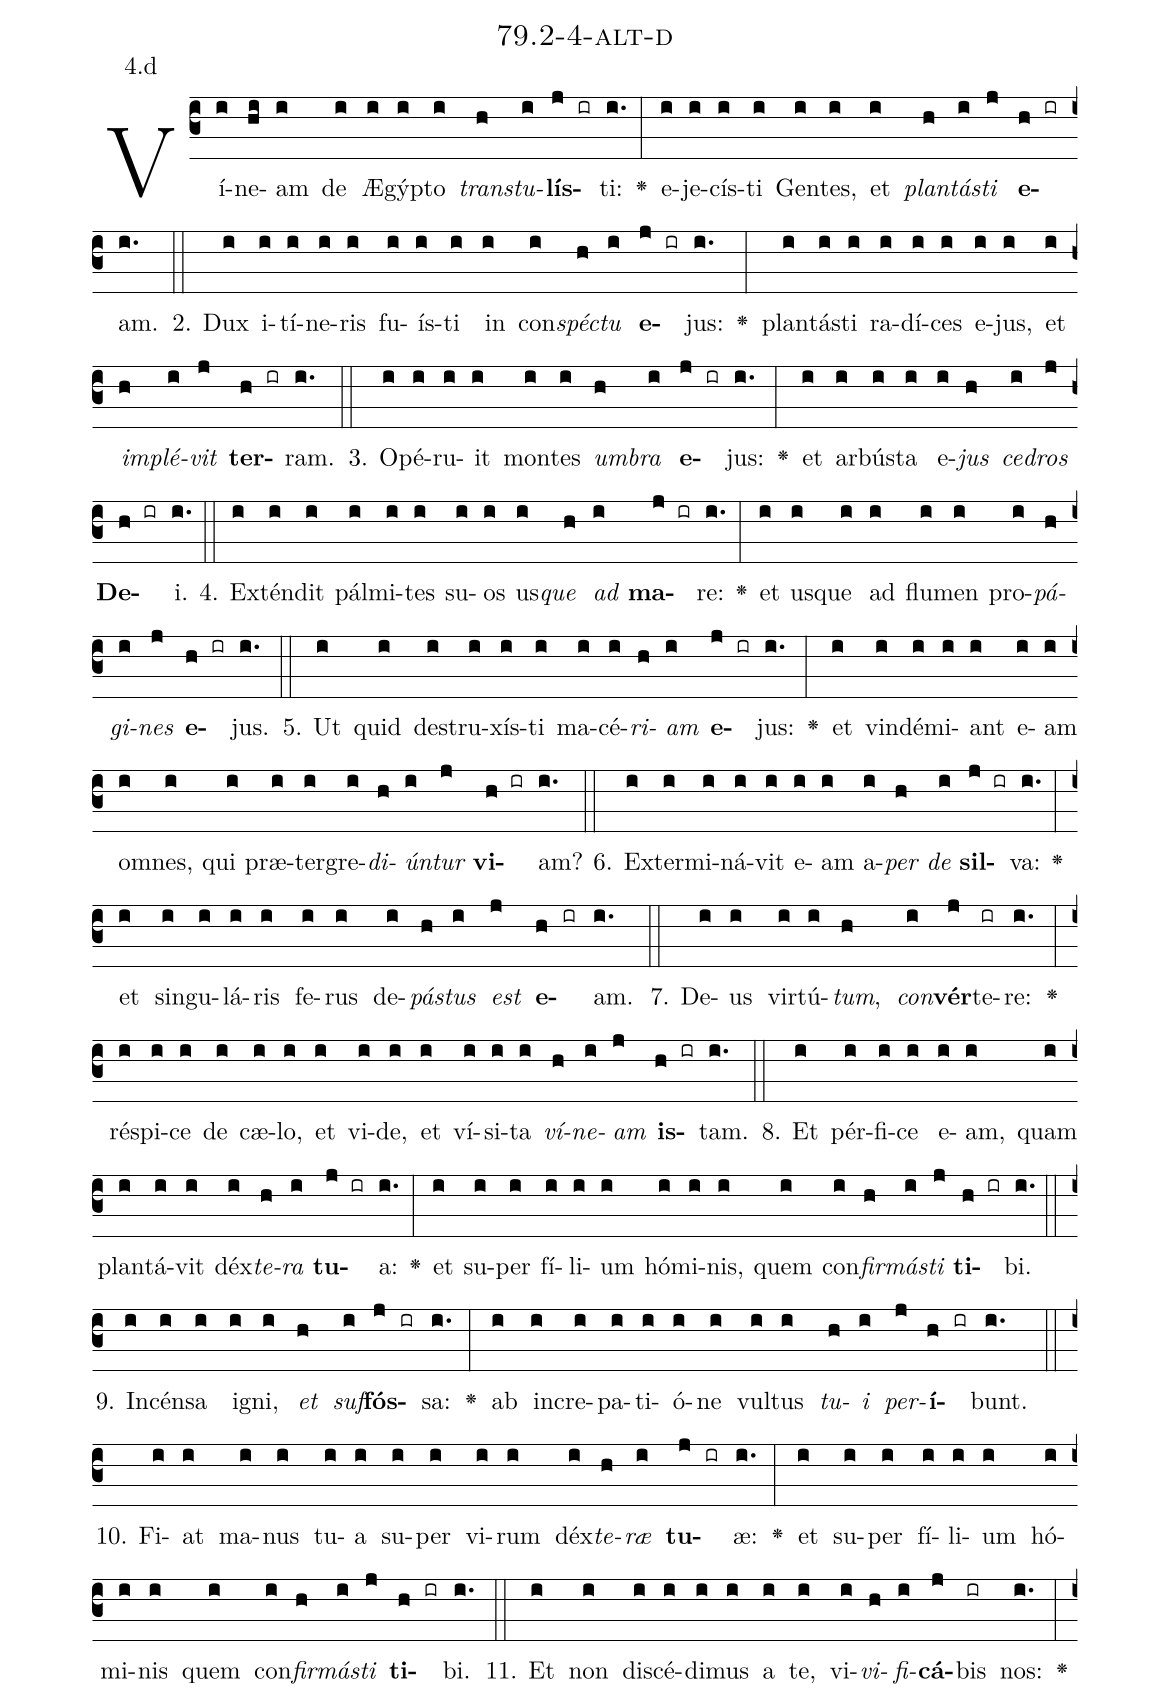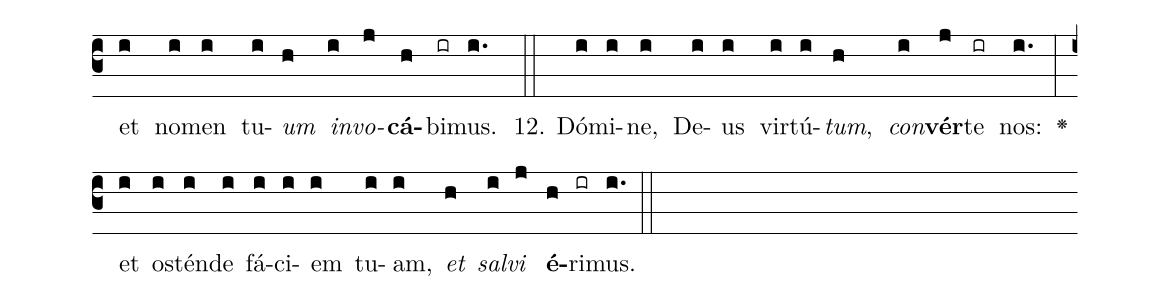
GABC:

name: 79.2-4-alt-d;
annotation: 4.d;
%%
(c3)Ví(i)ne(hi)am(i) de(i) Æ(i)gýp(i)to(i) <i>trans</i>(h)<i>tu</i>(i)<b>lís</b>(j ir)ti:(i.) <v>\greheightstar</v>(:) e(i)je(i)cís(i)ti(i) Gen(i)tes,(i) et(i) <i>plan</i>(h)<i>tás</i>(i)<i>ti</i>(j) <b>e</b>(h ir)am.(i.) (::)
2. Dux(i) i(i)tí(i)ne(i)ris(i) fu(i)ís(i)ti(i) in(i) con(i)<i>spéc</i>(h)<i>tu</i>(i) <b>e</b>(j ir)jus:(i.) <v>\greheightstar</v>(:) plan(i)tás(i)ti(i) ra(i)dí(i)ces(i) e(i)jus,(i) et(i) <i>im</i>(h)<i>plé</i>(i)<i>vit</i>(j) <b>ter</b>(h ir)ram.(i.) (::)
3. O(i)pé(i)ru(i)it(i) mon(i)tes(i) <i>um</i>(h)<i>bra</i>(i) <b>e</b>(j ir)jus:(i.) <v>\greheightstar</v>(:) et(i) ar(i)bús(i)ta(i) e(i)<i>jus</i>(h) <i>ce</i>(i)<i>dros</i>(j) <b>De</b>(h ir)i.(i.) (::)
4. Ex(i)tén(i)dit(i) pál(i)mi(i)tes(i) su(i)os(i) us(i)<i>que</i>(h) <i>ad</i>(i) <b>ma</b>(j ir)re:(i.) <v>\greheightstar</v>(:) et(i) us(i)que(i) ad(i) flu(i)men(i) pro(i)<i>pá</i>(h)<i>gi</i>(i)<i>nes</i>(j) <b>e</b>(h ir)jus.(i.) (::)
5. Ut(i) quid(i) de(i)stru(i)xís(i)ti(i) ma(i)cé(i)<i>ri</i>(h)<i>am</i>(i) <b>e</b>(j ir)jus:(i.) <v>\greheightstar</v>(:) et(i) vin(i)dé(i)mi(i)ant(i) e(i)am(i) om(i)nes,(i) qui(i) præ(i)ter(i)gre(i)<i>di</i>(h)<i>ún</i>(i)<i>tur</i>(j) <b>vi</b>(h ir)am?(i.) (::)
6. Ex(i)ter(i)mi(i)ná(i)vit(i) e(i)am(i) a(i)<i>per</i>(h) <i>de</i>(i) <b>sil</b>(j ir)va:(i.) <v>\greheightstar</v>(:) et(i) sin(i)gu(i)lá(i)ris(i) fe(i)rus(i) de(i)<i>pás</i>(h)<i>tus</i>(i) <i>est</i>(j) <b>e</b>(h ir)am.(i.) (::)
7. De(i)us(i) vir(i)tú(i)<i>tum</i>,(h) <i>con</i>(i)<b>vér</b>(j)te(ir)re:(i.) <v>\greheightstar</v>(:) ré(i)spi(i)ce(i) de(i) cæ(i)lo,(i) et(i) vi(i)de,(i) et(i) ví(i)si(i)ta(i) <i>ví</i>(h)<i>ne</i>(i)<i>am</i>(j) <b>is</b>(h ir)tam.(i.) (::)
8. Et(i) pér(i)fi(i)ce(i) e(i)am,(i) quam(i) plan(i)tá(i)vit(i) déx(i)<i>te</i>(h)<i>ra</i>(i) <b>tu</b>(j ir)a:(i.) <v>\greheightstar</v>(:) et(i) su(i)per(i) fí(i)li(i)um(i) hó(i)mi(i)nis,(i) quem(i) con(i)<i>fir</i>(h)<i>más</i>(i)<i>ti</i>(j) <b>ti</b>(h ir)bi.(i.) (::)
9. In(i)cén(i)sa(i) i(i)gni,(i) <i>et</i>(h) <i>suf</i>(i)<b>fós</b>(j ir)sa:(i.) <v>\greheightstar</v>(:) ab(i) in(i)cre(i)pa(i)ti(i)ó(i)ne(i) vul(i)tus(i) <i>tu</i>(h)<i>i</i>(i) <i>per</i>(j)<b>í</b>(h ir)bunt.(i.) (::)
10. Fi(i)at(i) ma(i)nus(i) tu(i)a(i) su(i)per(i) vi(i)rum(i) déx(i)<i>te</i>(h)<i>ræ</i>(i) <b>tu</b>(j ir)æ:(i.) <v>\greheightstar</v>(:) et(i) su(i)per(i) fí(i)li(i)um(i) hó(i)mi(i)nis(i) quem(i) con(i)<i>fir</i>(h)<i>más</i>(i)<i>ti</i>(j) <b>ti</b>(h ir)bi.(i.) (::)
11. Et(i) non(i) di(i)scé(i)di(i)mus(i) a(i) te,(i) vi(i)<i>vi</i>(h)<i>fi</i>(i)<b>cá</b>(j)bis(ir) nos:(i.) <v>\greheightstar</v>(:) et(i) no(i)men(i) tu(i)<i>um</i>(h) <i>in</i>(i)<i>vo</i>(j)<b>cá</b>(h)bi(ir)mus.(i.) (::)
12. Dó(i)mi(i)ne,(i) De(i)us(i) vir(i)tú(i)<i>tum</i>,(h) <i>con</i>(i)<b>vér</b>(j)te(ir) nos:(i.) <v>\greheightstar</v>(:) et(i) os(i)tén(i)de(i) fá(i)ci(i)em(i) tu(i)am,(i) <i>et</i>(h) <i>sal</i>(i)<i>vi</i>(j) <b>é</b>(h)ri(ir)mus.(i.) (::)
